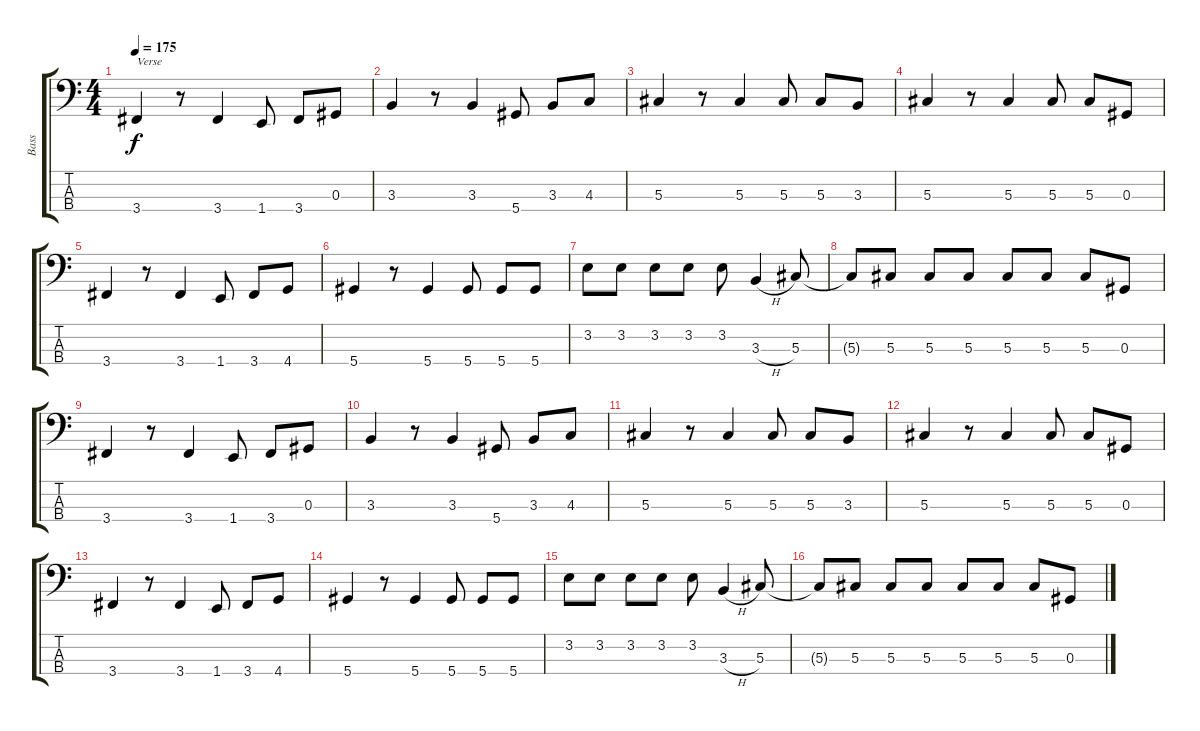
\track ("Bass" "Bass") {instrument electricbassfinger}
\staff {score tabs}
\tuning (Gb2 Db2 Ab1 Eb1) {hide}
\ts (4 4)
\tempo 175
\clef f4
\ks c
3.4.4{txt "Verse" dy f} r.8 3.4.4 1.4.8 3.4.8 0.3.8 |
3.3.4 r.8 3.3.4 5.4.8 3.3.8 4.3.8 |
5.3.4 r.8 5.3.4 5.3.8 5.3.8 3.3.8 |
5.3.4 r.8 5.3.4 5.3.8 5.3.8 0.3.8 |
3.4.4 r.8 3.4.4 1.4.8 3.4.8 4.4.8 |
5.4.4 r.8 5.4.4 5.4.8 5.4.8 5.4.8 |
3.2.8 3.2.8 3.2.8 3.2.8 3.2.8 3.3{h}.4 5.3.8 |
5.3{t}.8 5.3.8 5.3.8 5.3.8 5.3.8 5.3.8 5.3.8 0.3.8 |
3.4.4 r.8 3.4.4 1.4.8 3.4.8 0.3.8 |
3.3.4 r.8 3.3.4 5.4.8 3.3.8 4.3.8 |
5.3.4 r.8 5.3.4 5.3.8 5.3.8 3.3.8 |
5.3.4 r.8 5.3.4 5.3.8 5.3.8 0.3.8 |
3.4.4 r.8 3.4.4 1.4.8 3.4.8 4.4.8 |
5.4.4 r.8 5.4.4 5.4.8 5.4.8 5.4.8 |
3.2.8 3.2.8 3.2.8 3.2.8 3.2.8 3.3{h}.4 5.3.8 |
5.3{t}.8 5.3.8 5.3.8 5.3.8 5.3.8 5.3.8 5.3.8 0.3.8
